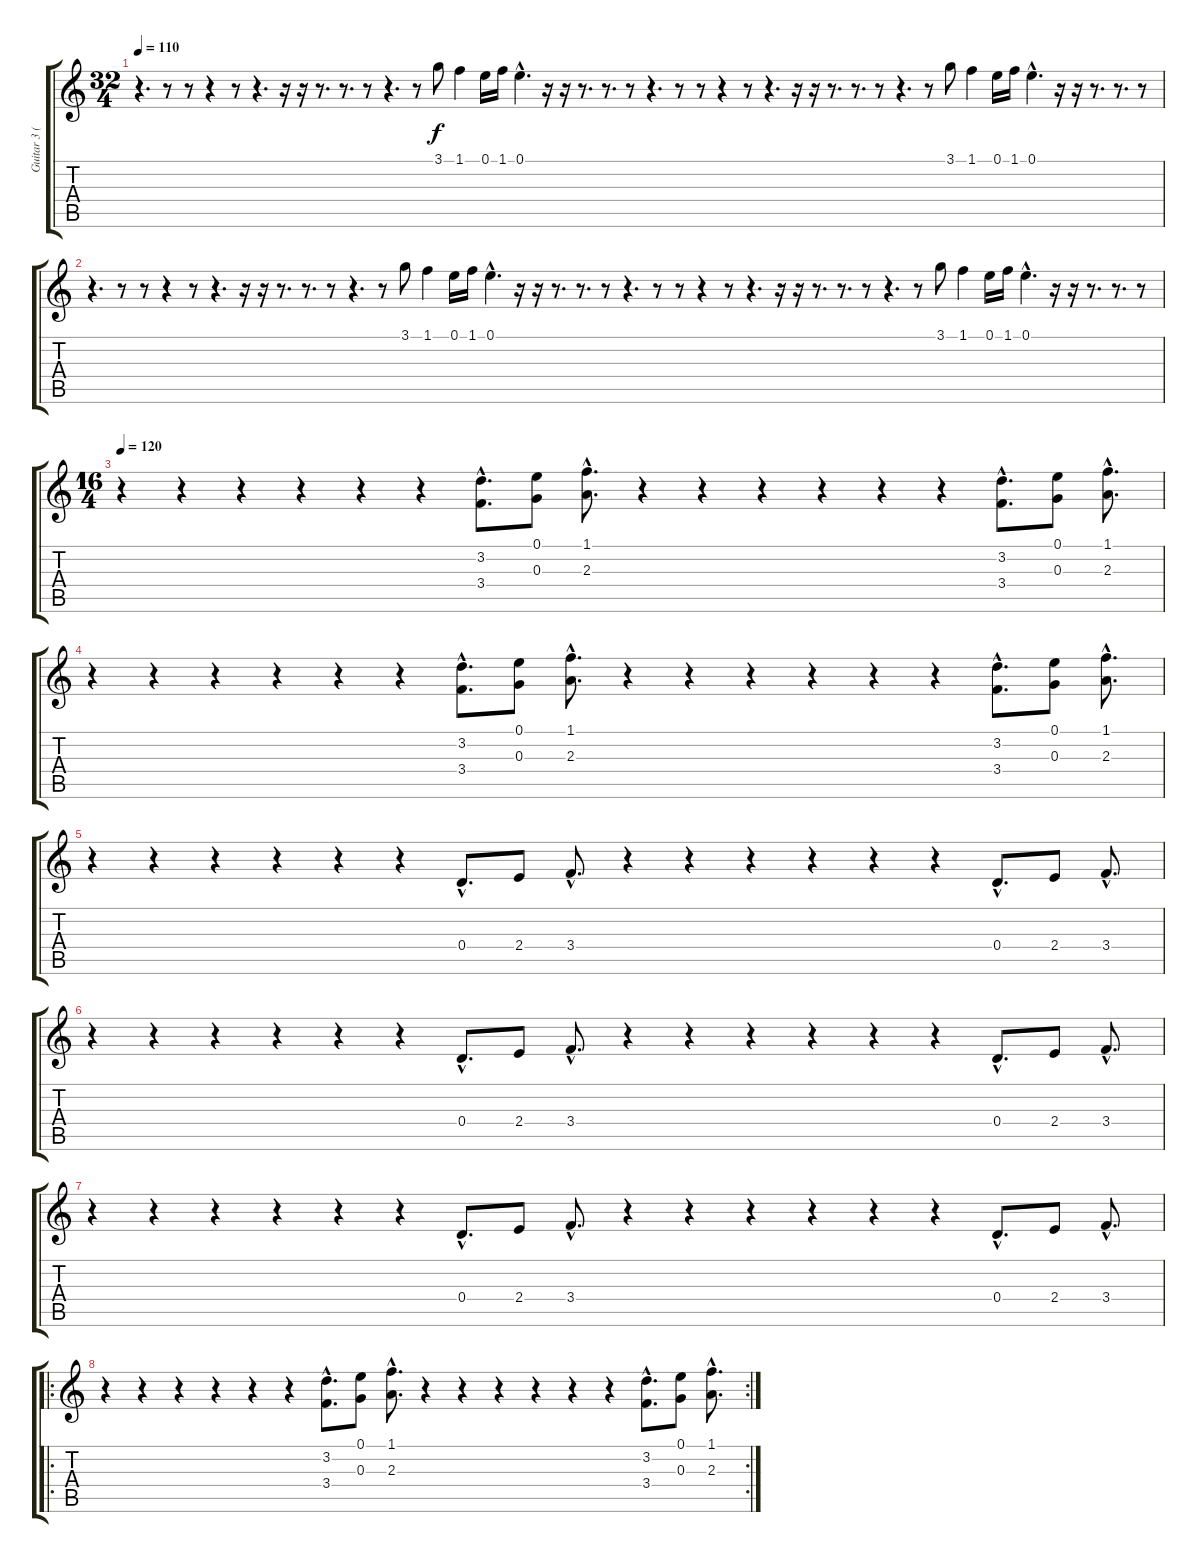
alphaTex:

\track ("Guitar 3 (Fill)" "Guitar 3 (") {instrument distortionguitar}
\staff {score tabs}
\tuning (E4 B3 G3 D3 A2 E2) {hide}
\ts (32 4)
\tempo 110
\clef g2
\ks c
r.4{d dy f volume 11 balance 8 instrument overdrivenguitar} r.8 r.8 r.4 r.8 r.4{d} r.16 r.16 r.8{d} r.8{d} r.8 r.4{d} r.8 3.1.8 1.1.4 0.1.16 1.1.16 0.1{hac}.4{d} r.16 r.16 r.8{d} r.8{d} r.8 r.4{d} r.8 r.8 r.4 r.8 r.4{d} r.16 r.16 r.8{d} r.8{d} r.8 r.4{d} r.8 3.1.8 1.1.4 0.1.16 1.1.16 0.1{hac}.4{d} r.16 r.16 r.8{d} r.8{d} r.8 |
r.4{d volume 11 balance 8 instrument overdrivenguitar} r.8 r.8 r.4 r.8 r.4{d} r.16 r.16 r.8{d} r.8{d} r.8 r.4{d} r.8 3.1.8 1.1.4 0.1.16 1.1.16 0.1{hac}.4{d} r.16 r.16 r.8{d} r.8{d} r.8 r.4{d} r.8 r.8 r.4 r.8 r.4{d} r.16 r.16 r.8{d} r.8{d} r.8 r.4{d} r.8 3.1.8 1.1.4 0.1.16 1.1.16 0.1{hac}.4{d} r.16 r.16 r.8{d} r.8{d} r.8 |
\ts (16 4)
\tempo 120
r.4{balance 12} r.4 r.4 r.4 r.4 r.4 (3.2{hac} 3.4{hac}).8{d} (0.1 0.3).8 (1.1{hac} 2.3{hac}).8{d} r.4 r.4 r.4 r.4 r.4 r.4 (3.2{hac} 3.4{hac}).8{d} (0.1 0.3).8 (1.1{hac} 2.3{hac}).8{d} |
r.4 r.4 r.4 r.4 r.4 r.4 (3.2{hac} 3.4{hac}).8{d} (0.1 0.3).8 (1.1{hac} 2.3{hac}).8{d} r.4 r.4 r.4 r.4 r.4 r.4 (3.2{hac} 3.4{hac}).8{d} (0.1 0.3).8 (1.1{hac} 2.3{hac}).8{d} |
r.4{balance 13} r.4 r.4 r.4 r.4 r.4 0.4{hac}.8{d} 2.4.8 3.4{hac}.8{d} r.4 r.4 r.4 r.4 r.4 r.4 0.4{hac}.8{d} 2.4.8 3.4{hac}.8{d} |
r.4{balance 13} r.4 r.4 r.4 r.4 r.4 0.4{hac}.8{d} 2.4.8 3.4{hac}.8{d} r.4 r.4 r.4 r.4 r.4 r.4 0.4{hac}.8{d} 2.4.8 3.4{hac}.8{d} |
r.4{balance 13} r.4 r.4 r.4 r.4 r.4 0.4{hac}.8{d} 2.4.8 3.4{hac}.8{d} r.4 r.4 r.4 r.4 r.4 r.4 0.4{hac}.8{d} 2.4.8 3.4{hac}.8{d} |
\ro
\rc 2
r.4 r.4 r.4 r.4 r.4 r.4 (3.2{hac} 3.4{hac}).8{d} (0.1 0.3).8 (1.1{hac} 2.3{hac}).8{d} r.4 r.4 r.4 r.4 r.4 r.4 (3.2{hac} 3.4{hac}).8{d} (0.1 0.3).8 (1.1{hac} 2.3{hac}).8{d}
